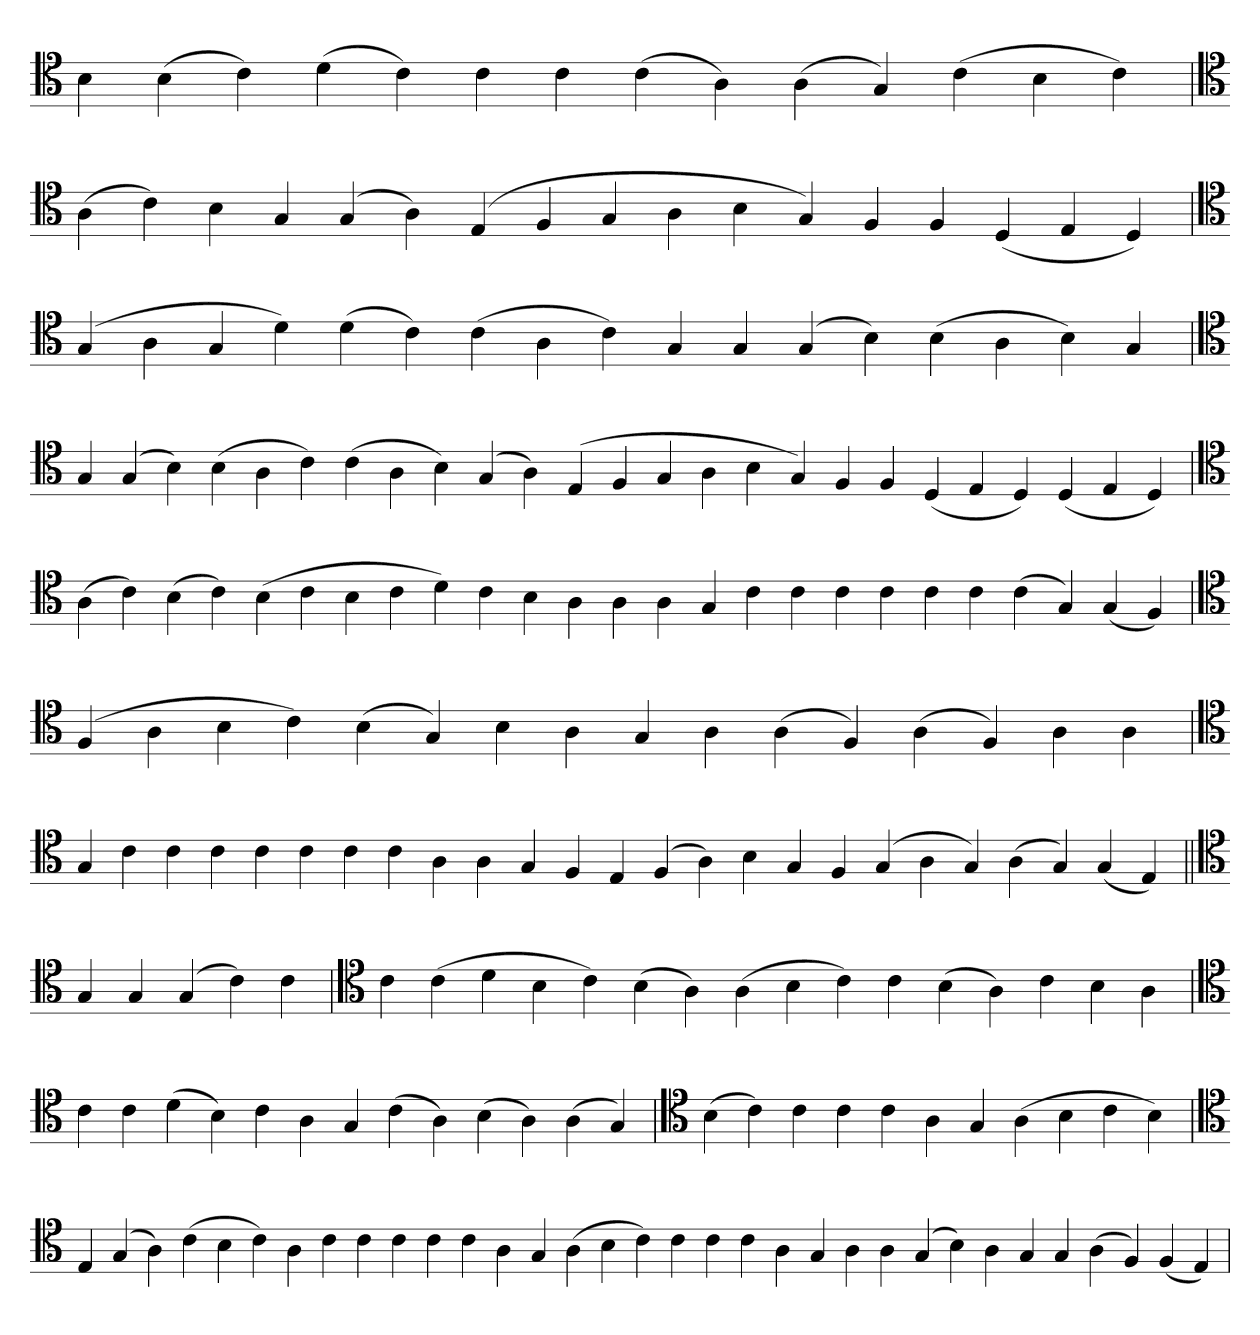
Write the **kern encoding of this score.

**kern
*part1
*staff1
*clefC4
=
4B
(4B
4c)
(4d
4c)
4c
4c
(4c
4A)
(4A
4G)
(4c
4B
4c)
=`
*clefC4
(4A
4c)
4B
4G
(4G
4A)
(4E
4F
4G
4A
4B
4G)
4F
4F
(4D
4E
4D)
=
*clefC4
(4G
4A
4G
4d)
(4d
4c)
(4c
4A
4c)
4G
4G
(4G
4B)
(4B
4A
4B)
4G
=`
*clefC4
4G
(4G
4B)
(4B
4A
4c)
(4c
4A
4B)
(4G
4A)
(4E
4F
4G
4A
4B
4G)
4F
4F
(4D
4E
4D)
(4D
4E
4D)
=
*clefC4
(4A
4c)
(4B
4c)
(4B
4c
4B
4c
4d)
4c
4B
4A
4A
4A
4G
4c
4c
4c
4c
4c
4c
(4c
4G)
(4G
4F)
=`
*clefC4
(4F
4A
4B
4c)
(4B
4G)
4B
4A
4G
4A
(4A
4F)
(4A
4F)
4A
4A
=`
*clefC4
4G
4c
4c
4c
4c
4c
4c
4c
4A
4A
4G
4F
4E
(4F
4A)
4B
4G
4F
(4G
4A
4G)
(4A
4G)
(4G
4E)
=||
*clefC4
4G
4G
(4G
4c)
4c
=`
*clefC4
4c
(4c
4d
4B
4c)
(4B
4A)
(4A
4B
4c)
4c
(4B
4A)
4c
4B
4A
=`
*clefC4
4c
4c
(4d
4B)
4c
4A
4G
(4c
4A)
(4B
4A)
(4A
4G)
=
*clefC4
(4B
4c)
4c
4c
4c
4A
4G
(4A
4B
4c
4B)
=`
*clefC4
4E
(4G
4A)
(4c
4B
4c)
4A
4c
4c
4c
4c
4c
4A
4G
(4A
4B
4c)
4c
4c
4c
4A
4G
4A
4A
(4G
4B)
4A
4G
4G
(4A
4F)
(4F
4E)
='
*-
